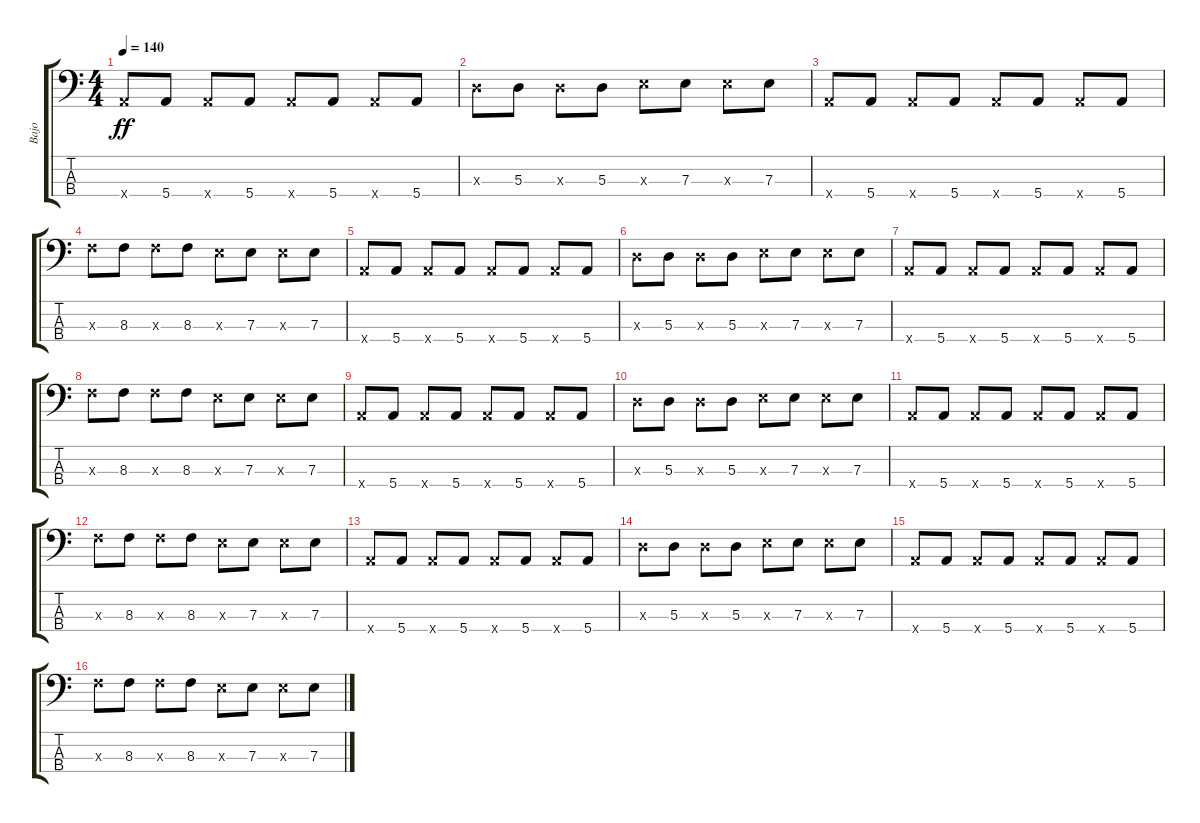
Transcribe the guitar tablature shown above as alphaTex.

\track ("Bajo" "Bajo") {instrument electricbasspick}
\staff {score tabs}
\tuning (G2 D2 A1 E1) {hide}
\ts (4 4)
\tempo 140
\clef f4
\ks c
5.4{x}.8{dy ff} 5.4.8 5.4{x}.8 5.4.8 5.4{x}.8 5.4.8 5.4{x}.8 5.4.8 |
5.3{x}.8 5.3.8 5.3{x}.8 5.3.8 7.3{x}.8 7.3.8 7.3{x}.8 7.3.8 |
5.4{x}.8 5.4.8 5.4{x}.8 5.4.8 5.4{x}.8 5.4.8 5.4{x}.8 5.4.8 |
8.3{x}.8 8.3.8 8.3{x}.8 8.3.8 7.3{x}.8 7.3.8 7.3{x}.8 7.3.8 |
5.4{x}.8 5.4.8 5.4{x}.8 5.4.8 5.4{x}.8 5.4.8 5.4{x}.8 5.4.8 |
5.3{x}.8 5.3.8 5.3{x}.8 5.3.8 7.3{x}.8 7.3.8 7.3{x}.8 7.3.8 |
5.4{x}.8 5.4.8 5.4{x}.8 5.4.8 5.4{x}.8 5.4.8 5.4{x}.8 5.4.8 |
8.3{x}.8 8.3.8 8.3{x}.8 8.3.8 7.3{x}.8 7.3.8 7.3{x}.8 7.3.8 |
5.4{x}.8 5.4.8 5.4{x}.8 5.4.8 5.4{x}.8 5.4.8 5.4{x}.8 5.4.8 |
5.3{x}.8 5.3.8 5.3{x}.8 5.3.8 7.3{x}.8 7.3.8 7.3{x}.8 7.3.8 |
5.4{x}.8 5.4.8 5.4{x}.8 5.4.8 5.4{x}.8 5.4.8 5.4{x}.8 5.4.8 |
8.3{x}.8 8.3.8 8.3{x}.8 8.3.8 7.3{x}.8 7.3.8 7.3{x}.8 7.3.8 |
5.4{x}.8 5.4.8 5.4{x}.8 5.4.8 5.4{x}.8 5.4.8 5.4{x}.8 5.4.8 |
5.3{x}.8 5.3.8 5.3{x}.8 5.3.8 7.3{x}.8 7.3.8 7.3{x}.8 7.3.8 |
5.4{x}.8 5.4.8 5.4{x}.8 5.4.8 5.4{x}.8 5.4.8 5.4{x}.8 5.4.8 |
8.3{x}.8 8.3.8 8.3{x}.8 8.3.8 7.3{x}.8 7.3.8 7.3{x}.8 7.3.8
